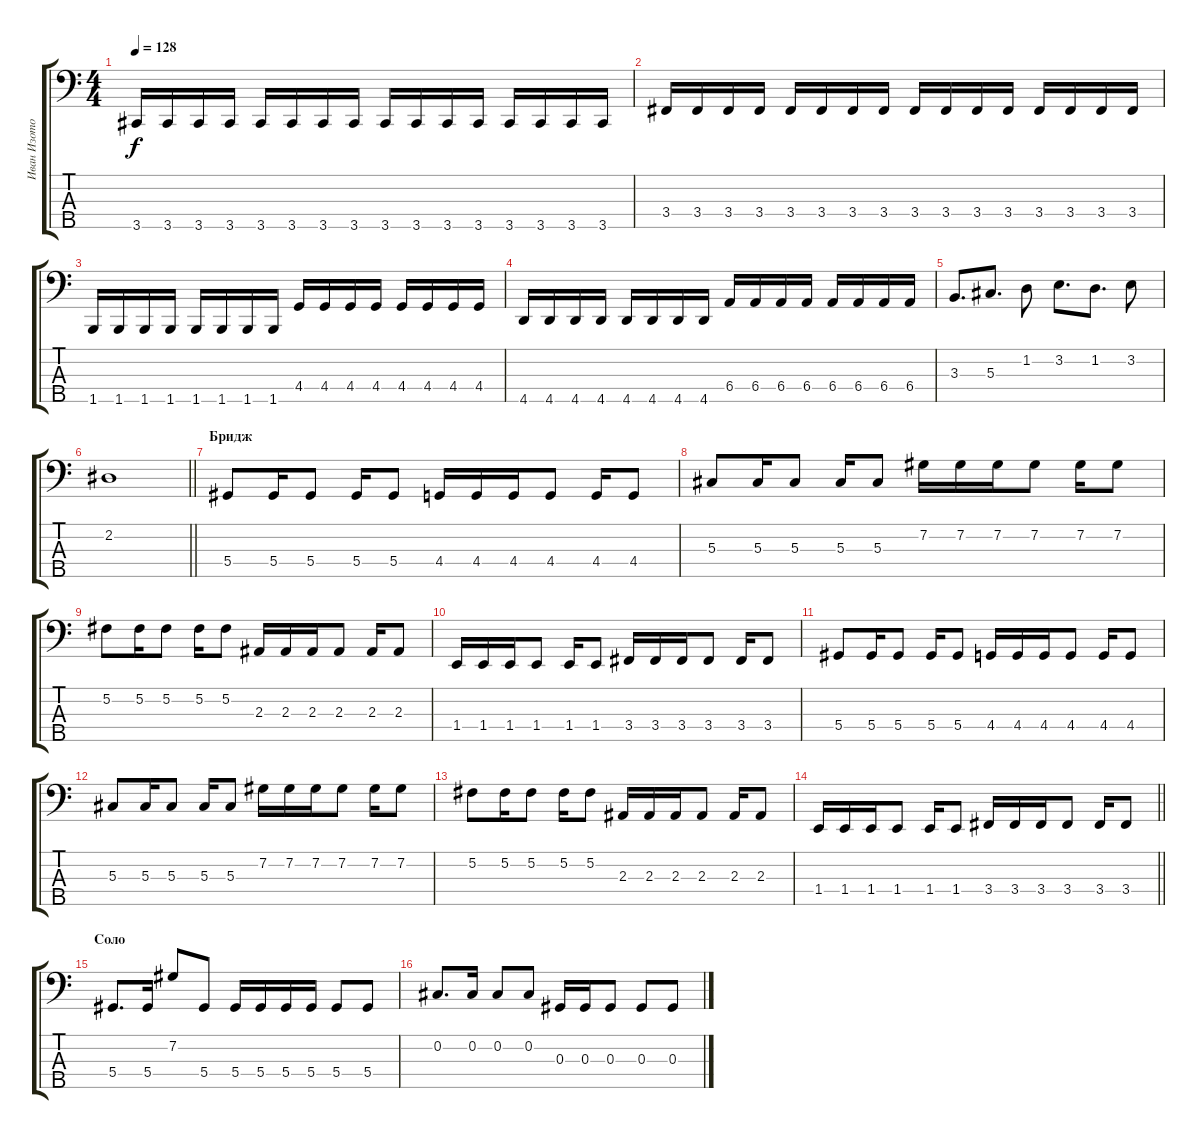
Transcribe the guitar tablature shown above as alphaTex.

\track ("Иван Изотов" "Иван Изото") {instrument electricbassfinger}
\staff {score tabs}
\tuning (Gb2 Db2 Ab1 Eb1 Bb0) {hide}
\ts (4 4)
\tempo 128
\clef f4
\ks c
3.5.16{dy f} 3.5.16 3.5.16 3.5.16 3.5.16 3.5.16 3.5.16 3.5.16 3.5.16 3.5.16 3.5.16 3.5.16 3.5.16 3.5.16 3.5.16 3.5.16 |
3.4.16 3.4.16 3.4.16 3.4.16 3.4.16 3.4.16 3.4.16 3.4.16 3.4.16 3.4.16 3.4.16 3.4.16 3.4.16 3.4.16 3.4.16 3.4.16 |
1.5.16 1.5.16 1.5.16 1.5.16 1.5.16 1.5.16 1.5.16 1.5.16 4.4.16 4.4.16 4.4.16 4.4.16 4.4.16 4.4.16 4.4.16 4.4.16 |
4.5.16 4.5.16 4.5.16 4.5.16 4.5.16 4.5.16 4.5.16 4.5.16 6.4.16 6.4.16 6.4.16 6.4.16 6.4.16 6.4.16 6.4.16 6.4.16 |
3.3.8{d} 5.3.8{d} 1.2.8 3.2.8{d} 1.2.8{d} 3.2.8 |
\barLineRight lightlight
2.2.1 |
\section ("" "Бридж")
5.4.8 5.4.16 5.4.8 5.4.16 5.4.8 4.4.16 4.4.16 4.4.16 4.4.8 4.4.16 4.4.8 |
5.3.8 5.3.16 5.3.8 5.3.16 5.3.8 7.2.16 7.2.16 7.2.16 7.2.8 7.2.16 7.2.8 |
5.2.8 5.2.16 5.2.8 5.2.16 5.2.8 2.3.16 2.3.16 2.3.16 2.3.8 2.3.16 2.3.8 |
1.4.16 1.4.16 1.4.16 1.4.8 1.4.16 1.4.8 3.4.16 3.4.16 3.4.16 3.4.8 3.4.16 3.4.8 |
5.4.8 5.4.16 5.4.8 5.4.16 5.4.8 4.4.16 4.4.16 4.4.16 4.4.8 4.4.16 4.4.8 |
5.3.8 5.3.16 5.3.8 5.3.16 5.3.8 7.2.16 7.2.16 7.2.16 7.2.8 7.2.16 7.2.8 |
5.2.8 5.2.16 5.2.8 5.2.16 5.2.8 2.3.16 2.3.16 2.3.16 2.3.8 2.3.16 2.3.8 |
\barLineRight lightlight
1.4.16 1.4.16 1.4.16 1.4.8 1.4.16 1.4.8 3.4.16 3.4.16 3.4.16 3.4.8 3.4.16 3.4.8 |
\section ("" "Соло")
5.4.8{d} 5.4.16 7.2.8 5.4.8 5.4.16 5.4.16 5.4.16 5.4.16 5.4.8 5.4.8 |
0.2.8{d} 0.2.16 0.2.8 0.2.8 0.3.16 0.3.16 0.3.8 0.3.8 0.3.8
